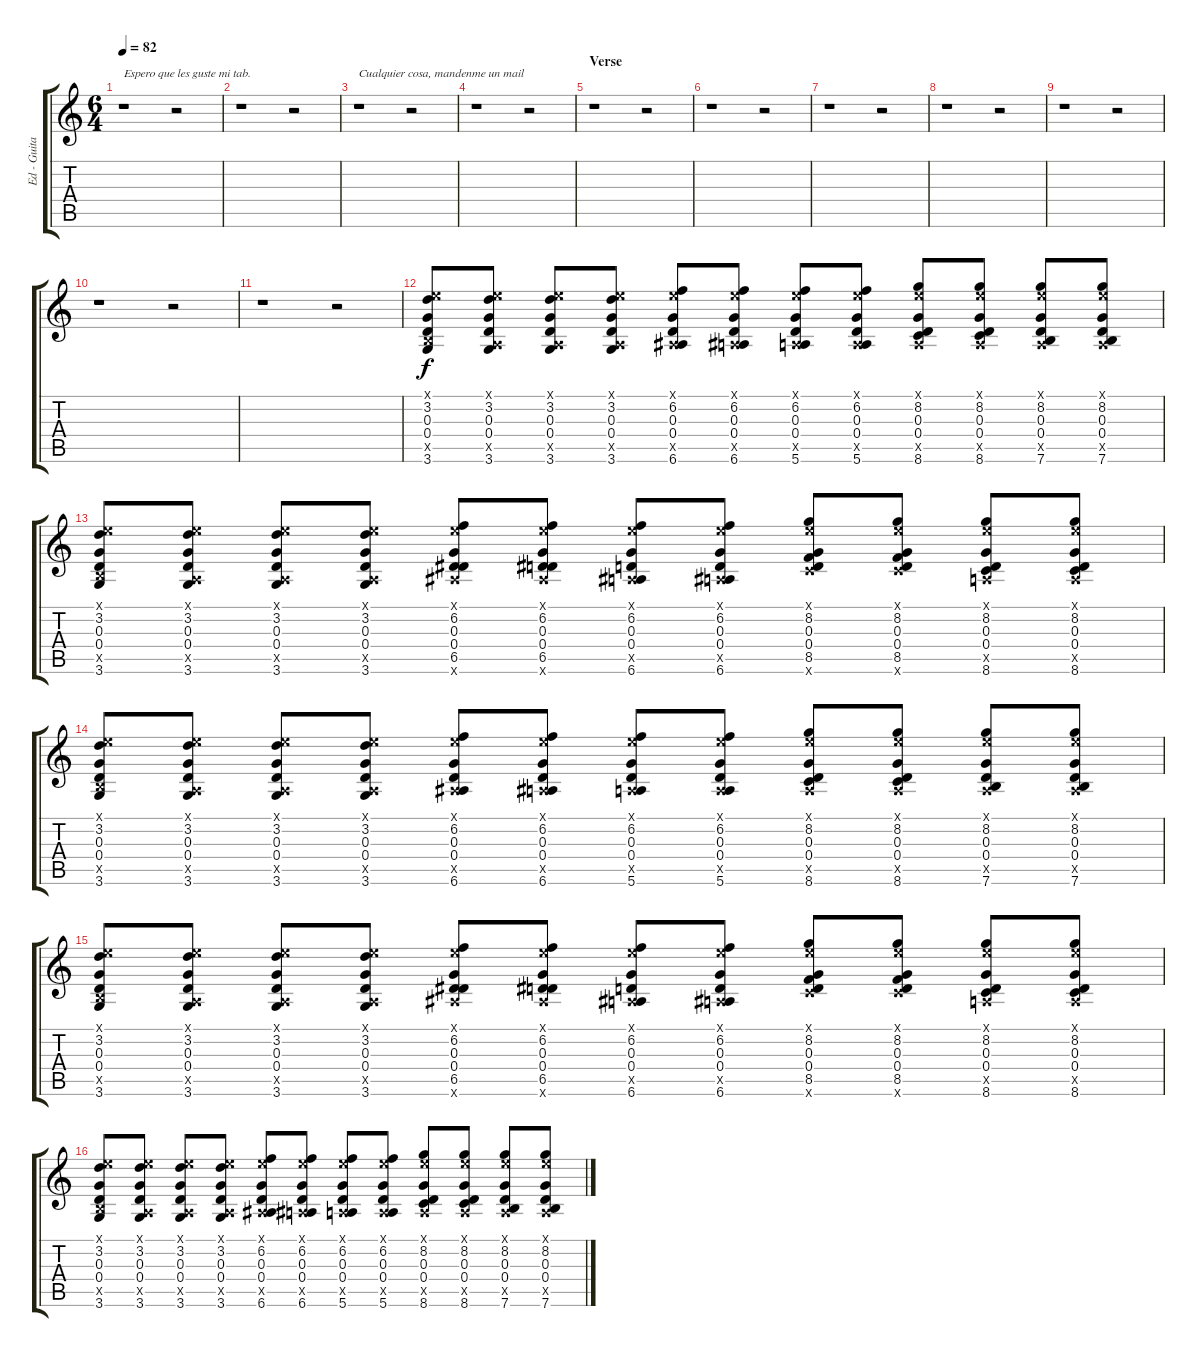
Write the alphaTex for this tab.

\track ("Ed - Guitar" "Ed - Guita") {instrument electricguitarjazz}
\staff {score tabs}
\tuning (E4 B3 G3 D3 A2 E2) {hide}
\ts (6 4)
\tempo 82
\clef g2
\ks c
r.1{txt "Espero que les guste mi tab." dy f instrument electricguitarjazz} r.2 |
r.1 r.2 |
r.1{txt "Cualquier cosa, mandenme un mail"} r.2 |
r.1 r.2 |
\section ("" "Verse")
r.1 r.2 |
r.1 r.2 |
r.1 r.2 |
r.1 r.2 |
r.1 r.2 |
r.1 r.2 |
r.1 r.2 |
(0.1{x} 3.2 0.3 0.4 2.5{x} 3.6).8 (0.1{x} 3.2 0.3 0.4 0.5{x} 3.6).8 (0.1{x} 3.2 0.3 0.4 0.5{x} 3.6).8 (0.1{x} 3.2 0.3 0.4 0.5{x} 3.6).8 (0.1{x} 6.2 0.3 0.4 0.5{x} 6.6).8 (0.1{x} 6.2 0.3 0.4 0.5{x} 6.6).8 (0.1{x} 6.2 0.3 0.4 0.5{x} 5.6).8 (0.1{x} 6.2 0.3 0.4 0.5{x} 5.6).8 (0.1{x} 8.2 0.3 0.4 0.5{x} 8.6).8 (0.1{x} 8.2 0.3 0.4 0.5{x} 8.6).8 (0.1{x} 8.2 0.3 0.4 0.5{x} 7.6).8 (0.1{x} 8.2 0.3 0.4 0.5{x} 7.6).8 |
(0.1{x} 3.2 0.3 0.4 2.5{x} 3.6).8 (0.1{x} 3.2 0.3 0.4 0.5{x} 3.6).8 (0.1{x} 3.2 0.3 0.4 0.5{x} 3.6).8 (0.1{x} 3.2 0.3 0.4 0.5{x} 3.6).8 (0.1{x} 6.2 0.3 0.4 6.5 6.6{x}).8 (0.1{x} 6.2 0.3 0.4 6.5 6.6{x}).8 (0.1{x} 6.2 0.3 0.4 0.5{x} 6.6).8 (0.1{x} 6.2 0.3 0.4 0.5{x} 6.6).8 (0.1{x} 8.2 0.3 0.4 8.5 8.6{x}).8 (0.1{x} 8.2 0.3 0.4 8.5 8.6{x}).8 (0.1{x} 8.2 0.3 0.4 0.5{x} 8.6).8 (0.1{x} 8.2 0.3 0.4 0.5{x} 8.6).8 |
(0.1{x} 3.2 0.3 0.4 2.5{x} 3.6).8 (0.1{x} 3.2 0.3 0.4 0.5{x} 3.6).8 (0.1{x} 3.2 0.3 0.4 0.5{x} 3.6).8 (0.1{x} 3.2 0.3 0.4 0.5{x} 3.6).8 (0.1{x} 6.2 0.3 0.4 0.5{x} 6.6).8 (0.1{x} 6.2 0.3 0.4 0.5{x} 6.6).8 (0.1{x} 6.2 0.3 0.4 0.5{x} 5.6).8 (0.1{x} 6.2 0.3 0.4 0.5{x} 5.6).8 (0.1{x} 8.2 0.3 0.4 0.5{x} 8.6).8 (0.1{x} 8.2 0.3 0.4 0.5{x} 8.6).8 (0.1{x} 8.2 0.3 0.4 0.5{x} 7.6).8 (0.1{x} 8.2 0.3 0.4 0.5{x} 7.6).8 |
(0.1{x} 3.2 0.3 0.4 2.5{x} 3.6).8 (0.1{x} 3.2 0.3 0.4 0.5{x} 3.6).8 (0.1{x} 3.2 0.3 0.4 0.5{x} 3.6).8 (0.1{x} 3.2 0.3 0.4 0.5{x} 3.6).8 (0.1{x} 6.2 0.3 0.4 6.5 6.6{x}).8 (0.1{x} 6.2 0.3 0.4 6.5 6.6{x}).8 (0.1{x} 6.2 0.3 0.4 0.5{x} 6.6).8 (0.1{x} 6.2 0.3 0.4 0.5{x} 6.6).8 (0.1{x} 8.2 0.3 0.4 8.5 8.6{x}).8 (0.1{x} 8.2 0.3 0.4 8.5 8.6{x}).8 (0.1{x} 8.2 0.3 0.4 0.5{x} 8.6).8 (0.1{x} 8.2 0.3 0.4 0.5{x} 8.6).8 |
(0.1{x} 3.2 0.3 0.4 2.5{x} 3.6).8 (0.1{x} 3.2 0.3 0.4 0.5{x} 3.6).8 (0.1{x} 3.2 0.3 0.4 0.5{x} 3.6).8 (0.1{x} 3.2 0.3 0.4 0.5{x} 3.6).8 (0.1{x} 6.2 0.3 0.4 0.5{x} 6.6).8 (0.1{x} 6.2 0.3 0.4 0.5{x} 6.6).8 (0.1{x} 6.2 0.3 0.4 0.5{x} 5.6).8 (0.1{x} 6.2 0.3 0.4 0.5{x} 5.6).8 (0.1{x} 8.2 0.3 0.4 0.5{x} 8.6).8 (0.1{x} 8.2 0.3 0.4 0.5{x} 8.6).8 (0.1{x} 8.2 0.3 0.4 0.5{x} 7.6).8 (0.1{x} 8.2 0.3 0.4 0.5{x} 7.6).8
